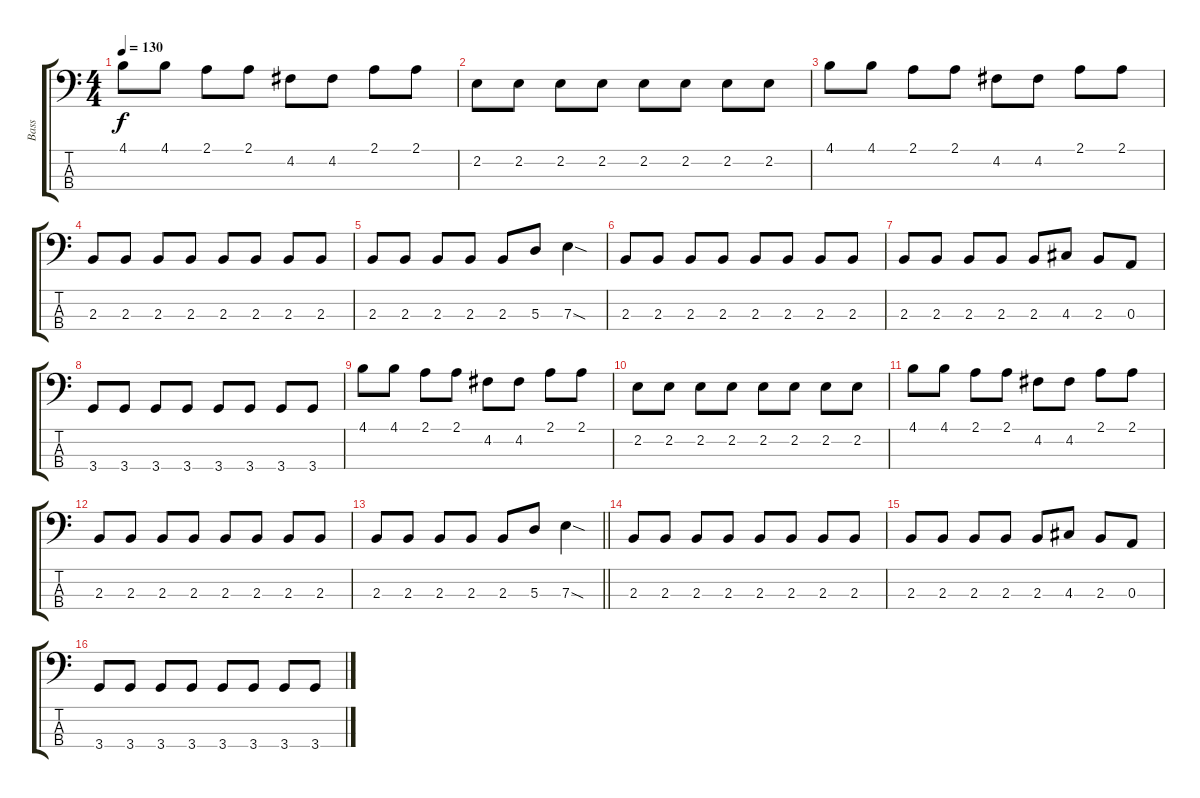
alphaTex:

\track ("Bass" "Bass") {instrument electricbassfinger}
\staff {score tabs}
\tuning (G2 D2 A1 E1) {hide}
\ts (4 4)
\tempo 130
\clef f4
\ks c
4.1.8{dy f} 4.1.8 2.1.8 2.1.8 4.2.8 4.2.8 2.1.8 2.1.8 |
2.2.8 2.2.8 2.2.8 2.2.8 2.2.8 2.2.8 2.2.8 2.2.8 |
4.1.8 4.1.8 2.1.8 2.1.8 4.2.8 4.2.8 2.1.8 2.1.8 |
2.3.8 2.3.8 2.3.8 2.3.8 2.3.8 2.3.8 2.3.8 2.3.8 |
2.3.8 2.3.8 2.3.8 2.3.8 2.3.8 5.3.8 7.3{sod}.4 |
2.3.8 2.3.8 2.3.8 2.3.8 2.3.8 2.3.8 2.3.8 2.3.8 |
2.3.8 2.3.8 2.3.8 2.3.8 2.3.8 4.3.8 2.3.8 0.3.8 |
3.4.8 3.4.8 3.4.8 3.4.8 3.4.8 3.4.8 3.4.8 3.4.8 |
4.1.8 4.1.8 2.1.8 2.1.8 4.2.8 4.2.8 2.1.8 2.1.8 |
2.2.8 2.2.8 2.2.8 2.2.8 2.2.8 2.2.8 2.2.8 2.2.8 |
4.1.8 4.1.8 2.1.8 2.1.8 4.2.8 4.2.8 2.1.8 2.1.8 |
2.3.8 2.3.8 2.3.8 2.3.8 2.3.8 2.3.8 2.3.8 2.3.8 |
\barLineRight lightlight
2.3.8 2.3.8 2.3.8 2.3.8 2.3.8 5.3.8 7.3{sod}.4 |
2.3.8 2.3.8 2.3.8 2.3.8 2.3.8 2.3.8 2.3.8 2.3.8 |
2.3.8 2.3.8 2.3.8 2.3.8 2.3.8 4.3.8 2.3.8 0.3.8 |
3.4.8 3.4.8 3.4.8 3.4.8 3.4.8 3.4.8 3.4.8 3.4.8
